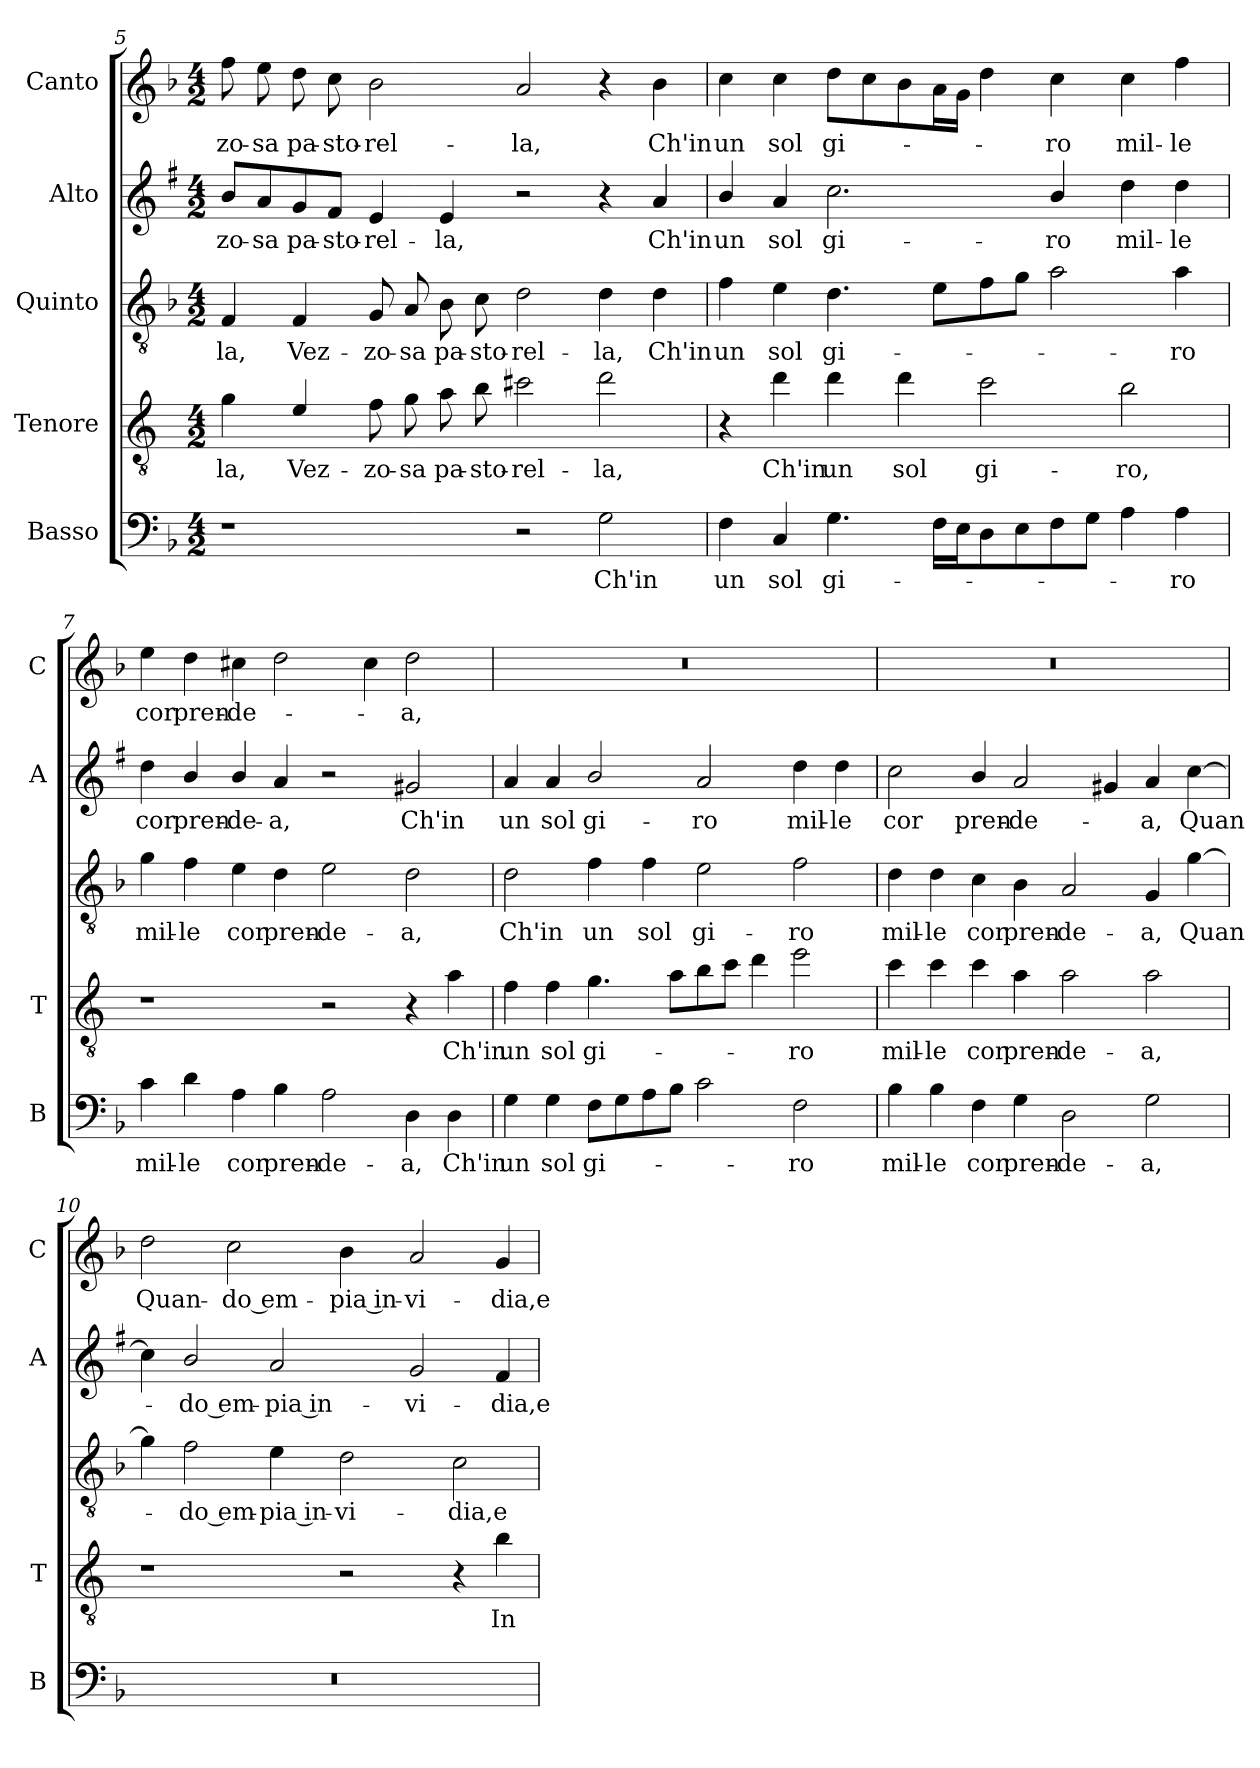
**kern	**text	**kern	**text	**kern	**text	**kern	**text	**kern	**text
*part5	*part5	*part4	*part4	*part3	*part3	*part2	*part2	*part1	*part1
*staff5	*staff5	*staff4	*staff4	*staff3	*staff3	*staff2	*staff2	*staff1	*staff1
*I"Basso	*	*I"Tenore	*	*I"Quinto	*	*I"Alto	*	*I"Canto	*
*I'B	*	*I'T	*	*	*	*I'A	*	*I'C	*
*clefF4	*	*clefGv2	*	*clefGv2	*	*clefG2	*	*clefG2	*
*	*	*ITrd4c7	*	*	*	*ITrd1c2	*	*	*
*k[b-]	*	*k[b-]	*	*k[b-]	*	*k[b-]	*	*k[b-]	*
*F:	*	*F:	*	*F:	*	*F:	*	*F:	*
*M4/2	*	*M4/2	*	*M4/2	*	*M4/2	*	*M4/2	*
=5	=5	=5	=5	=5	=5	=5	=5	=5	=5
!	!	!	!LO:LY:b	!	!LO:LY:b	!	!LO:LY:b	!	!LO:LY:b
1r	.	4c\	-la,	4F/	-la,	8a/L	-zo-	8ff\	-zo-
!	!	!	!	!	!	!	!LO:LY:b	!	!LO:LY:b
.	.	.	.	.	.	8g/	-sa	8ee\	-sa
!	!	!	!LO:LY:b	!	!LO:LY:b	!	!LO:LY:b	!	!LO:LY:b
.	.	4A/	Vez-	4F/	Vez-	8f/	pa-	8dd\	pa-
!	!	!	!	!	!	!	!LO:LY:b	!	!LO:LY:b
.	.	.	.	.	.	8e/J	-sto-	8cc\	-sto-
!	!	!	!LO:LY:b	!	!LO:LY:b	!	!LO:LY:b	!	!LO:LY:b
.	.	8B-\	-zo-	8G/	-zo-	4d/	-rel-	2b-\	-rel-
!	!	!	!LO:LY:b	!	!LO:LY:b	!	!	!	!
.	.	8c\	-sa	8A/	-sa	.	.	.	.
!	!	!	!LO:LY:b	!	!LO:LY:b	!	!LO:LY:b	!	!
.	.	8d\	pa-	8B-\	pa-	4d/	-la,	.	.
!	!	!	!LO:LY:b	!	!LO:LY:b	!	!	!	!
.	.	8e\	-sto-	8c\	-sto-	.	.	.	.
!	!	!	!LO:LY:b	!	!LO:LY:b	!	!	!	!LO:LY:b
2r	.	2f#X\	-rel-	2d\	-rel-	2r	.	2a/	-la,
!	!LO:LY:b	!	!LO:LY:b	!	!LO:LY:b	!	!	!	!
2G\	Ch'in	2g\	-la,	4d\	-la,	4r	.	4r	.
!	!	!	!	!	!LO:LY:b	!	!LO:LY:b	!	!LO:LY:b
.	.	.	.	4d\	Ch'in	4g/	Ch'in	4b-\	Ch'in
!!LO:PB:g=z
=6	=6	=6	=6	=6	=6	=6	=6	=6	=6
!	!LO:LY:b	!	!	!	!LO:LY:b	!	!LO:LY:b	!	!LO:LY:b
4F\	un	4r	.	4f\	un	4a/	un	4cc\	un
!	!LO:LY:b	!	!LO:LY:b	!	!LO:LY:b	!	!LO:LY:b	!	!LO:LY:b
4C/	sol	4g\	Ch'in	4e\	sol	4g/	sol	4cc\	sol
!	!LO:LY:b	!	!LO:LY:b	!	!LO:LY:b	!	!LO:LY:b	!	!LO:LY:b
4.G\	gi-	4g\	un	4.d\	gi-	2.b-\	gi-	8dd\L	gi-
.	.	.	.	.	.	.	.	8cc\	.
!	!	!	!LO:LY:b	!	!	!	!	!	!
.	.	4g\	sol	.	.	.	.	8b-\	.
16F\LL	.	.	.	8e\L	.	.	.	16a\L	.
16E\J	.	.	.	.	.	.	.	16g\JJ	.
!	!	!	!LO:LY:b	!	!	!	!	!	!
8D\	.	2f\	gi-	8f\	.	.	.	4dd\	.
8E\	.	.	.	8g\J	.	.	.	.	.
!	!	!	!	!	!	!	!LO:LY:b	!	!LO:LY:b
8F\	.	.	.	2a\	.	4a/	-ro	4cc\	-ro
8G\J	.	.	.	.	.	.	.	.	.
!	!	!	!LO:LY:b	!	!	!	!LO:LY:b	!	!LO:LY:b
4A\	.	2e\	-ro,	.	.	4cc\	mil-	4cc\	mil-
!	!LO:LY:b	!	!	!	!LO:LY:b	!	!LO:LY:b	!	!LO:LY:b
4A\	-ro	.	.	4a\	-ro	4cc\	-le	4ff\	-le
=7	=7	=7	=7	=7	=7	=7	=7	=7	=7
!	!LO:LY:b	!	!	!	!LO:LY:b	!	!LO:LY:b	!	!LO:LY:b
4c\	mil-	1r	.	4g\	mil-	4cc\	cor	4ee\	cor
!	!LO:LY:b	!	!	!	!LO:LY:b	!	!LO:LY:b	!	!LO:LY:b
4d\	-le	.	.	4f\	-le	4a/	pren-	4dd\	pren-
!	!LO:LY:b	!	!	!	!LO:LY:b	!	!LO:LY:b	!	!LO:LY:b
4A\	cor	.	.	4e\	cor	4a/	-de-	4cc#X\	-de-
!	!LO:LY:b	!	!	!	!LO:LY:b	!	!LO:LY:b	!	!
4B-\	pren-	.	.	4d\	pren-	4g/	-a,	2dd\	.
!	!LO:LY:b	!	!	!	!LO:LY:b	!	!	!	!
2A\	-de-	2r	.	2e\	-de-	2r	.	.	.
.	.	.	.	.	.	.	.	4cc#\	.
!	!LO:LY:b	!	!	!	!LO:LY:b	!	!LO:LY:b	!	!LO:LY:b
4D\	-a,	4r	.	2d\	-a,	2f#X/	Ch'in	2dd\	-a,
!	!LO:LY:b	!	!LO:LY:b	!	!	!	!	!	!
4D\	Ch'in	4d\	Ch'in	.	.	.	.	.	.
=8	=8	=8	=8	=8	=8	=8	=8	=8	=8
!	!LO:LY:b	!	!LO:LY:b	!	!LO:LY:b	!	!LO:LY:b	!	!
4G\	un	4B-\	un	2d\	Ch'in	4g/	un	0r	.
!	!LO:LY:b	!	!LO:LY:b	!	!	!	!LO:LY:b	!	!
4G\	sol	4B-\	sol	.	.	4g/	sol	.	.
!	!LO:LY:b	!	!LO:LY:b	!	!LO:LY:b	!	!LO:LY:b	!	!
8F\L	gi-	4.c\	gi-	4f\	un	2a/	gi-	.	.
8G\	.	.	.	.	.	.	.	.	.
!	!	!	!	!	!LO:LY:b	!	!	!	!
8A\	.	.	.	4f\	sol	.	.	.	.
8B-\J	.	8d\L	.	.	.	.	.	.	.
!	!	!	!	!	!LO:LY:b	!	!LO:LY:b	!	!
2c\	.	8e\	.	2e\	gi-	2g/	-ro	.	.
.	.	8f\J	.	.	.	.	.	.	.
.	.	4g\	.	.	.	.	.	.	.
!	!LO:LY:b	!	!LO:LY:b	!	!LO:LY:b	!	!LO:LY:b	!	!
2F\	-ro	2a\	-ro	2f\	-ro	4cc\	mil-	.	.
!	!	!	!	!	!	!	!LO:LY:b	!	!
.	.	.	.	.	.	4cc\	-le	.	.
!!LO:LB:g=z
=9	=9	=9	=9	=9	=9	=9	=9	=9	=9
!	!LO:LY:b	!	!LO:LY:b	!	!LO:LY:b	!	!LO:LY:b	!	!
4B-\	mil-	4f\	mil-	4d\	mil-	2b-\	cor	0r	.
!	!LO:LY:b	!	!LO:LY:b	!	!LO:LY:b	!	!	!	!
4B-\	-le	4f\	-le	4d\	-le	.	.	.	.
!	!LO:LY:b	!	!LO:LY:b	!	!LO:LY:b	!	!LO:LY:b	!	!
4F\	cor	4f\	cor	4c\	cor	4a/	pren-	.	.
!	!LO:LY:b	!	!LO:LY:b	!	!LO:LY:b	!	!LO:LY:b	!	!
4G\	pren-	4d\	pren-	4B-\	pren-	2g/	-de-	.	.
!	!LO:LY:b	!	!LO:LY:b	!	!LO:LY:b	!	!	!	!
2D\	-de-	2d\	-de-	2A/	-de-	.	.	.	.
.	.	.	.	.	.	4f#X/	.	.	.
!	!LO:LY:b	!	!LO:LY:b	!	!LO:LY:b	!	!LO:LY:b	!	!
2G\	-a,	2d\	-a,	4G/	-a,	4g/	-a,	.	.
!	!	!	!	!	!LO:LY:b	!	!LO:LY:b	!	!
.	.	.	.	[4g\	Quan-	[4b-\	Quan-	.	.
=10	=10	=10	=10	=10	=10	=10	=10	=10	=10
!	!	!	!	!	!	!	!	!	!LO:LY:b
0r	.	1r	.	4g\]	.	4b-\]	.	2dd\	Quan-
!	!	!	!	!	!LO:LY:b	!	!LO:LY:b	!	!
.	.	.	.	2f\	-do em-	2a/	-do em-	.	.
!	!	!	!	!	!	!	!	!	!LO:LY:b
.	.	.	.	.	.	.	.	2cc\	-do em-
!	!	!	!	!	!LO:LY:b	!	!LO:LY:b	!	!
.	.	.	.	4e\	-pia in-	2g/	-pia in-	.	.
!	!	!	!	!	!LO:LY:b	!	!	!	!LO:LY:b
.	.	2r	.	2d\	-vi-	.	.	4b-\	-pia in-
!	!	!	!	!	!	!	!LO:LY:b	!	!LO:LY:b
.	.	.	.	.	.	2f/	-vi-	2a/	-vi-
!	!	!	!	!	!LO:LY:b	!	!	!	!
.	.	4r	.	2c\	-dia,e	.	.	.	.
!	!	!	!LO:LY:b	!	!	!	!LO:LY:b	!	!LO:LY:b
.	.	4e\	In-	.	.	4e/	-dia,e	4g/	-dia,e
=	=	=	=	=	=	=	=	=	=
*-	*-	*-	*-	*-	*-	*-	*-	*-	*-
